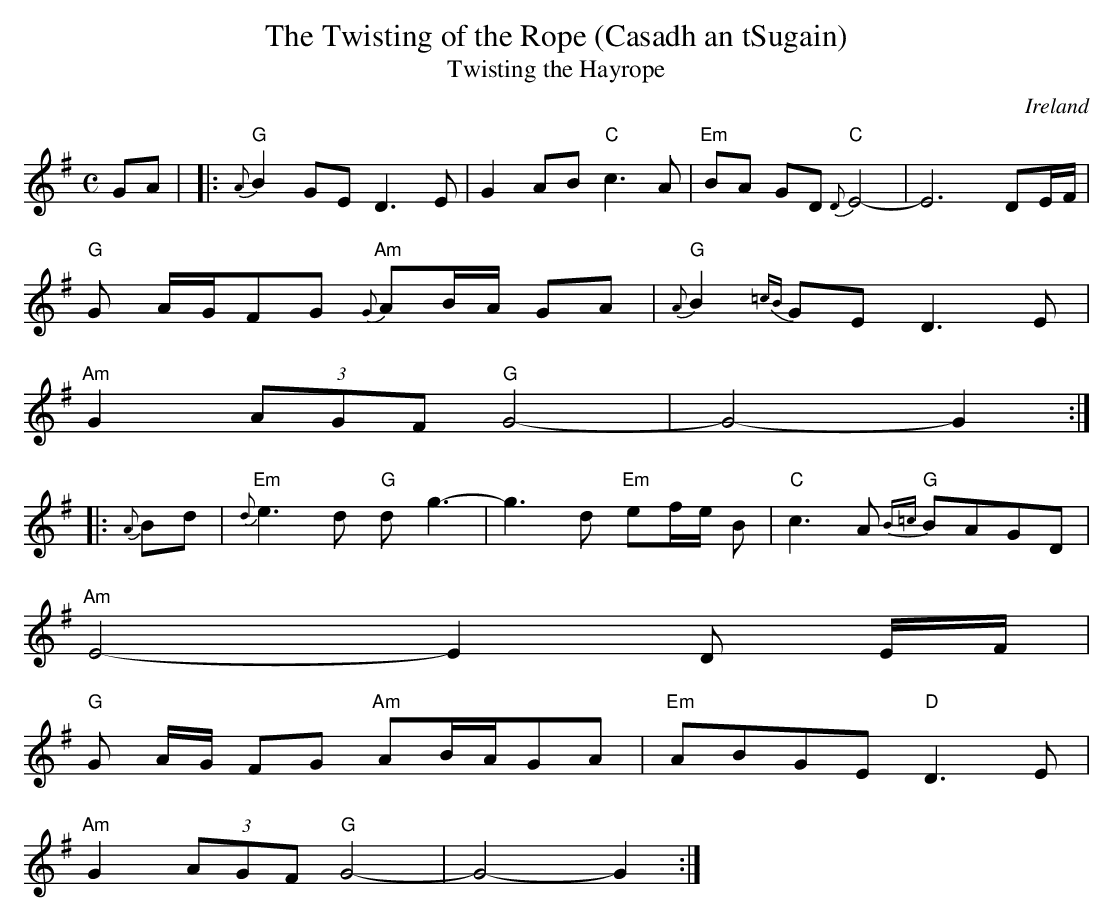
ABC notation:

X:1
T:The Twisting of the Rope (Casadh an tSugain)
T:Twisting the Hayrope
M:C
L:1/8
O:Ireland
K:G
GA| |: "G"{A}B2GE D3E|  G2AB "C"c3A|  "Em"BA GD "C"{D}E4-|  E6- DE/F/|
"G"G A/G/FG  "Am"{G}AB/A/ GA|  "G"{A}B2{=cB}GE D3E|
 "Am"G2 (3AGF "G"G4-| G4-G2:||:
{A}Bd| "Em"{d}e3d "G"dg3-|  g3- d "Em"ef/e/ B| "C"c3A "G"{B=c}BAGD|
"Am"E4-E2 D E/2F/2|
"G"G A/2G/2  FG "Am"AB/A/GA| "Em"ABGE "D"D3E|
"Am"G2 (3AGF "G"G4-| G4-G2:|
